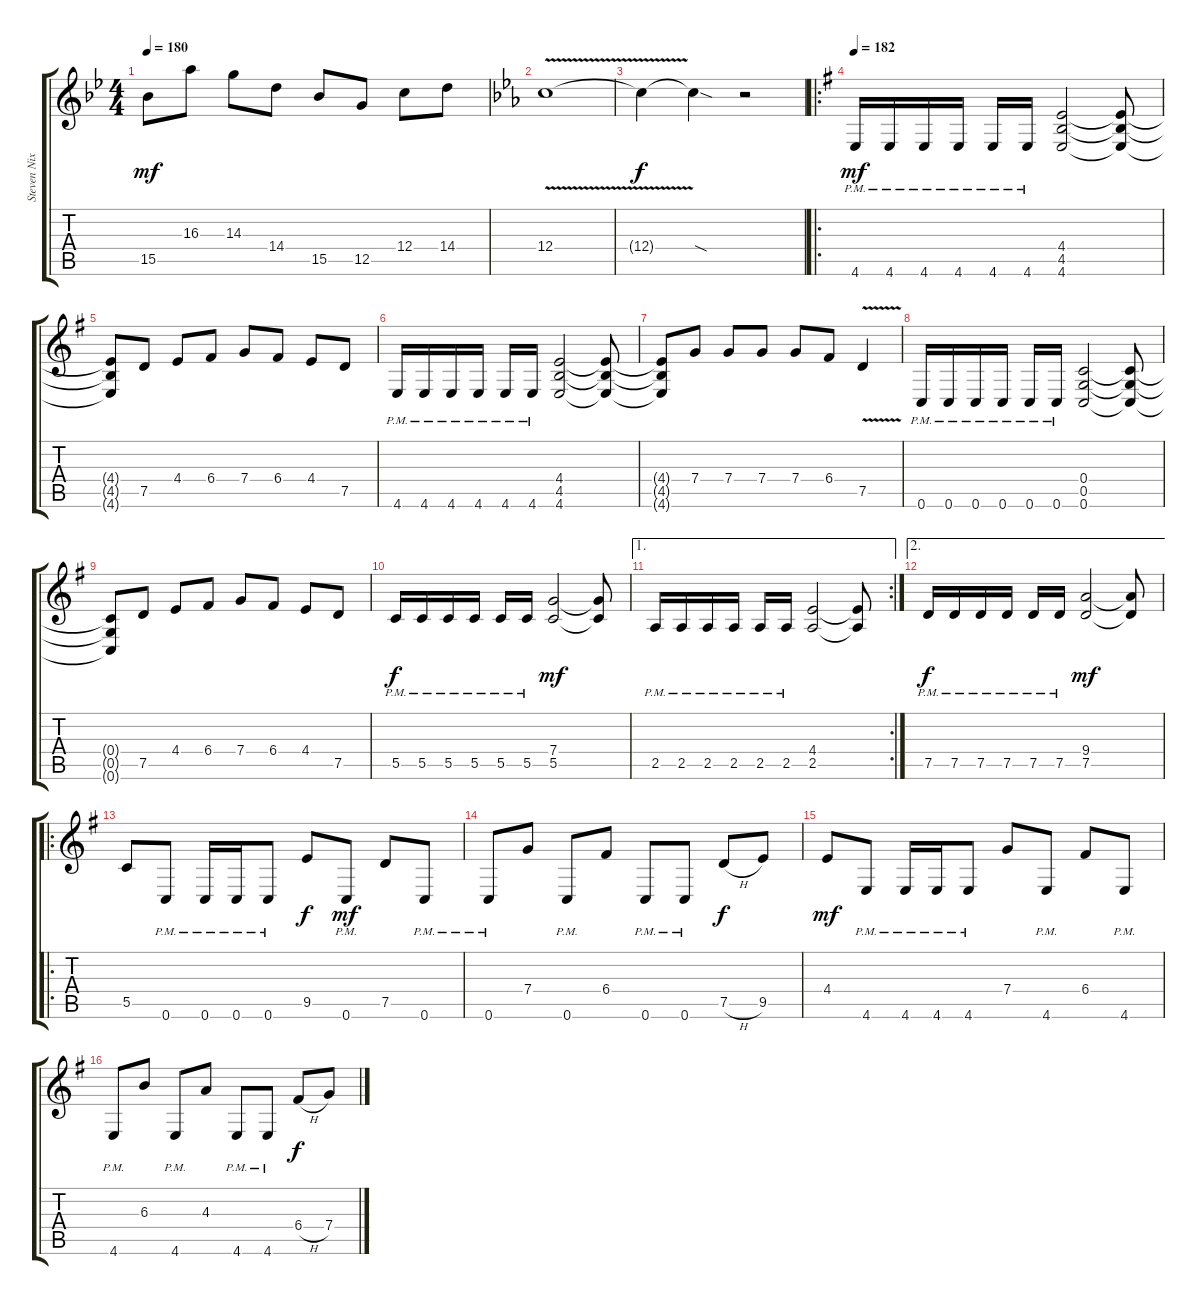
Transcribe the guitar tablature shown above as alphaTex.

\track ("Steven Nixon" "Steven Nix") {instrument distortionguitar}
\staff {score tabs}
\tuning (D4 A3 F3 C3 G2 C2) {hide}
\ts (4 4)
\tempo 180
\clef g2
\ks gminor
15.5.8{dy mf} 16.3.8 14.3.8 14.4.8 15.5.8 12.5.8 12.4.8 14.4.8 |
\ks cminor
12.4{v}.1 |
12.4{t}.4{dy f} 12.4{sod t}.4 r.2 |
\ro
\tempo 182
\ks g
4.6{pm}.16{dy mf} 4.6{pm}.16 4.6{pm}.16 4.6{pm}.16 4.6{pm}.16 4.6{pm}.16 (4.4 4.5 4.6).2 (4.4{t} 4.5{t} 4.6{t}).8 |
(4.4{t} 4.5{t} 4.6{t}).8 7.5.8 4.4.8 6.4.8 7.4.8 6.4.8 4.4.8 7.5.8 |
4.6{pm}.16 4.6{pm}.16 4.6{pm}.16 4.6{pm}.16 4.6{pm}.16 4.6{pm}.16 (4.4 4.5 4.6).2 (4.4{t} 4.5{t} 4.6{t}).8 |
(4.4{t} 4.5{t} 4.6{t}).8 7.4.8 7.4.8 7.4.8 7.4.8 6.4.8 7.5{v}.4 |
0.6{pm}.16 0.6{pm}.16 0.6{pm}.16 0.6{pm}.16 0.6{pm}.16 0.6{pm}.16 (0.4 0.5 0.6).2 (0.4{t} 0.5{t} 0.6{t}).8 |
(0.4{t} 0.5{t} 0.6{t}).8 7.5.8 4.4.8 6.4.8 7.4.8 6.4.8 4.4.8 7.5.8 |
5.5{pm}.16{dy f} 5.5{pm}.16 5.5{pm}.16 5.5{pm}.16 5.5{pm}.16 5.5{pm}.16 (7.4 5.5).2{dy mf} (7.4{t} 5.5{t}).8 |
\ae 1
\rc 2
2.5{pm}.16 2.5{pm}.16 2.5{pm}.16 2.5{pm}.16 2.5{pm}.16 2.5{pm}.16 (4.4 2.5).2 (4.4{t} 2.5{t}).8 |
\ae 2
7.5{pm}.16{dy f} 7.5{pm}.16 7.5{pm}.16 7.5{pm}.16 7.5{pm}.16 7.5{pm}.16 (9.4 7.5).2{dy mf} (9.4{t} 7.5{t}).8 |
\ro
5.5.8 0.6{pm}.8 0.6{pm}.16 0.6{pm}.16 0.6{pm}.8 9.5.8{dy f} 0.6{pm}.8{dy mf} 7.5.8 0.6{pm}.8 |
0.6{pm}.8 7.4.8 0.6{pm}.8 6.4.8 0.6{pm}.8 0.6{pm}.8 7.5{h}.8{dy f} 9.5.8 |
4.4.8{dy mf} 4.6{pm}.8 4.6{pm}.16 4.6{pm}.16 4.6{pm}.8 7.4.8 4.6{pm}.8 6.4.8 4.6{pm}.8 |
4.6{pm}.8 6.3.8 4.6{pm}.8 4.3.8 4.6{pm}.8 4.6{pm}.8 6.4{h}.8{dy f} 7.4.8
